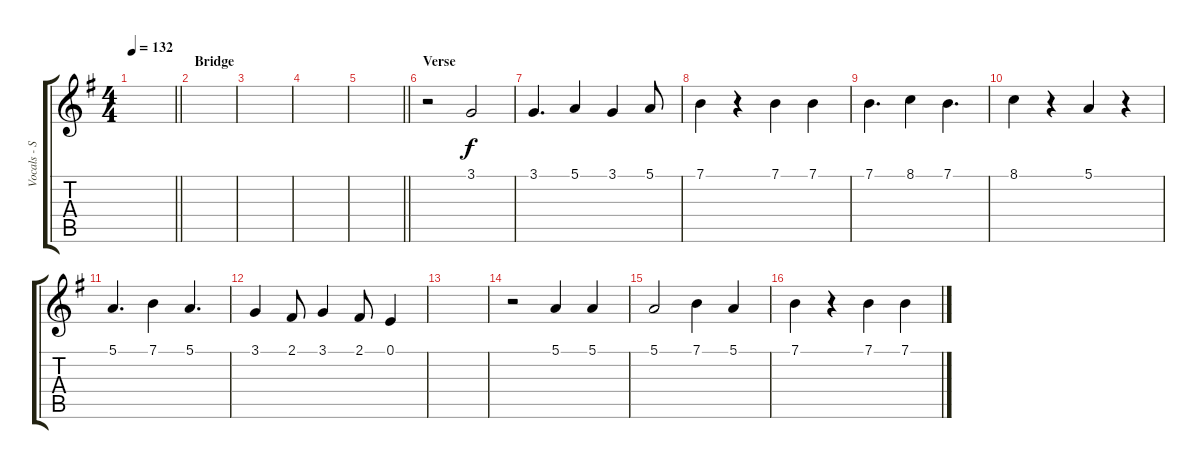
\track ("Vocals - Simone Simons" "Vocals - S") {instrument choiraahs}
\staff {score tabs}
\tuning (E4 B3 G3 D3 A2 E2) {hide}
\ts (4 4)
\tempo 132
\clef g2
\barLineRight lightlight
\ks g
|
\section ("" "Bridge")
|
|
|
\barLineRight lightlight
|
\section ("" "Verse")
r.2 3.1.2{dy f} |
3.1.4{d} 5.1.4 3.1.4 5.1.8 |
7.1.4 r.4 7.1.4 7.1.4 |
7.1.4{d} 8.1.4 7.1.4{d} |
8.1.4 r.4 5.1.4 r.4 |
5.1.4{d} 7.1.4 5.1.4{d} |
3.1.4 2.1.8 3.1.4 2.1.8 0.1.4 |
|
r.2 5.1.4 5.1.4 |
5.1.2 7.1.4 5.1.4 |
7.1.4 r.4 7.1.4 7.1.4
